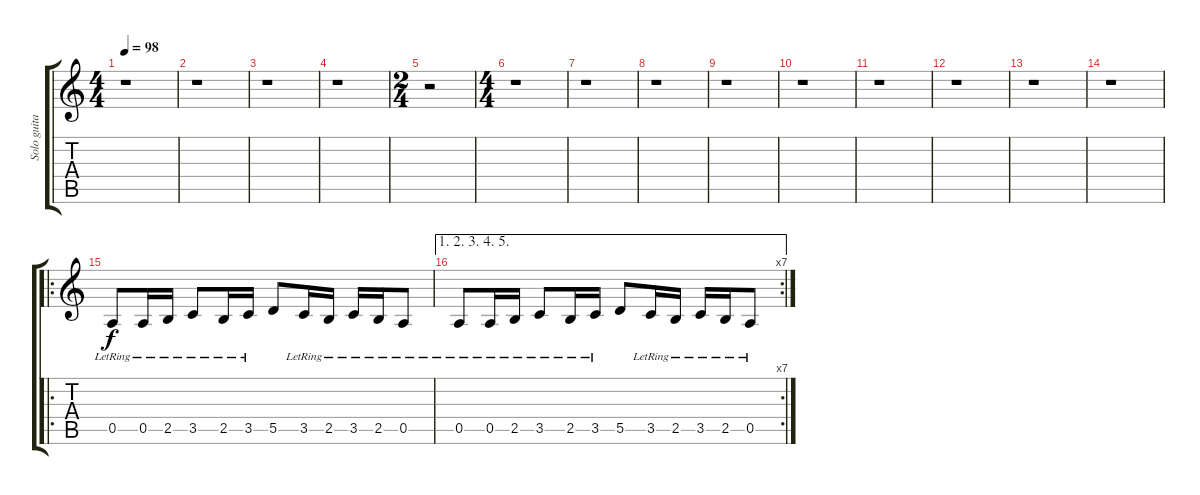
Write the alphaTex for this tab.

\track ("Solo guitar" "Solo guita") {instrument overdrivenguitar}
\staff {score tabs}
\tuning (E4 B3 G3 D3 A2 E2) {hide}
\ts (4 4)
\tempo 98
\clef g2
\ks c
r.1{dy f} |
r.1 |
r.1 |
r.1 |
\ts (2 4)
r.2 |
\ts (4 4)
r.1 |
r.1 |
r.1 |
r.1 |
r.1 |
r.1 |
r.1 |
r.1 |
r.1 |
\ro
0.5{lr}.8{volume 16} 0.5{lr}.16 2.5{lr}.16 3.5{lr}.8 2.5{lr}.16 3.5{lr}.16 5.5.8 3.5{lr}.16 2.5{lr}.16 3.5{lr}.16 2.5{lr}.16 0.5{lr}.8 |
\ae (1 2 3 4 5)
\rc 7
0.5{lr}.8 0.5{lr}.16 2.5{lr}.16 3.5{lr}.8 2.5{lr}.16 3.5{lr}.16 5.5.8 3.5{lr}.16 2.5{lr}.16 3.5{lr}.16 2.5{lr}.16 0.5{lr}.8
